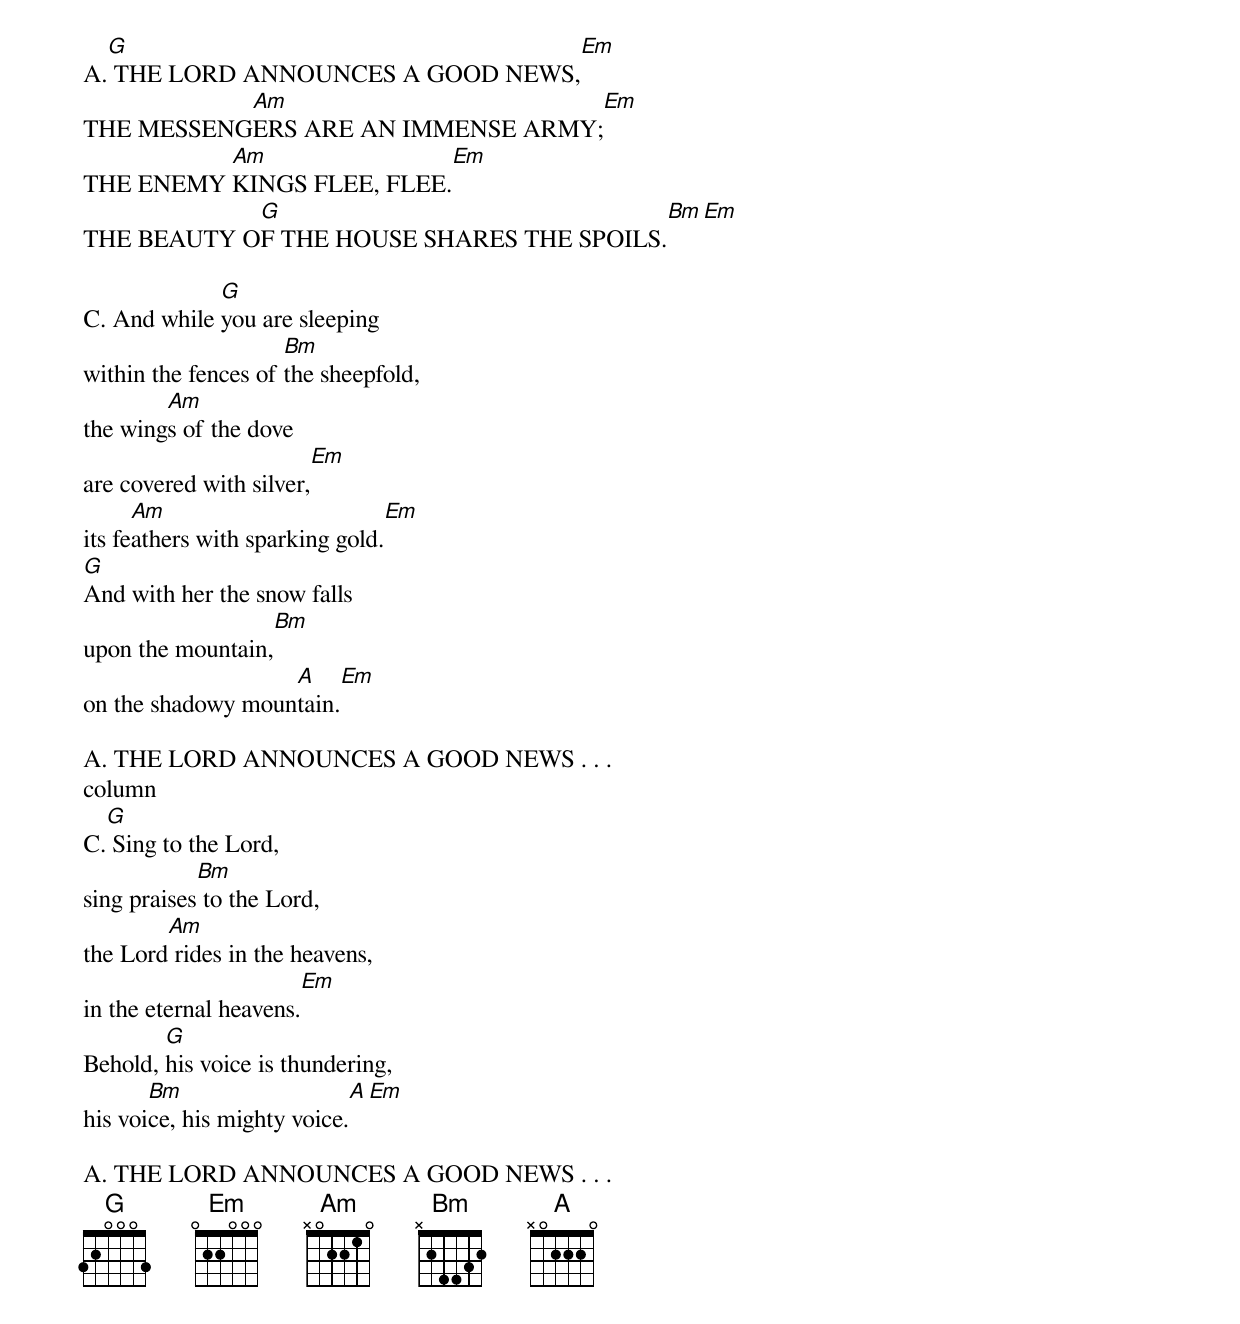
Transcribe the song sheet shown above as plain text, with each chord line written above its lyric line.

  G                                                                  Em
A. THE LORD ANNOUNCES A GOOD NEWS,
           Am                                                              Em
THE MESSENGERS ARE AN IMMENSE ARMY;
          Am                           Em
THE ENEMY KINGS FLEE, FLEE.
            G                                                 Bm                      Em
THE BEAUTY OF THE HOUSE SHARES THE SPOILS.

             G
C. And while you are sleeping
                     Bm
within the fences of the sheepfold,
        Am
the wings of the dove
                                   Em
are covered with silver,
      Am                                           Em
its feathers with sparking gold.
G
And with her the snow falls
                     Bm
upon the mountain,
                   A              Em
on the shadowy mountain.

A. THE LORD ANNOUNCES A GOOD NEWS . . .
column
  G
C. Sing to the Lord,
            Bm
sing praises to the Lord,
        Am
the Lord rides in the heavens,
                              Em
in the eternal heavens.
        G
Behold, his voice is thundering,
       Bm                   A         Em
his voice, his mighty voice.

A. THE LORD ANNOUNCES A GOOD NEWS . . .
